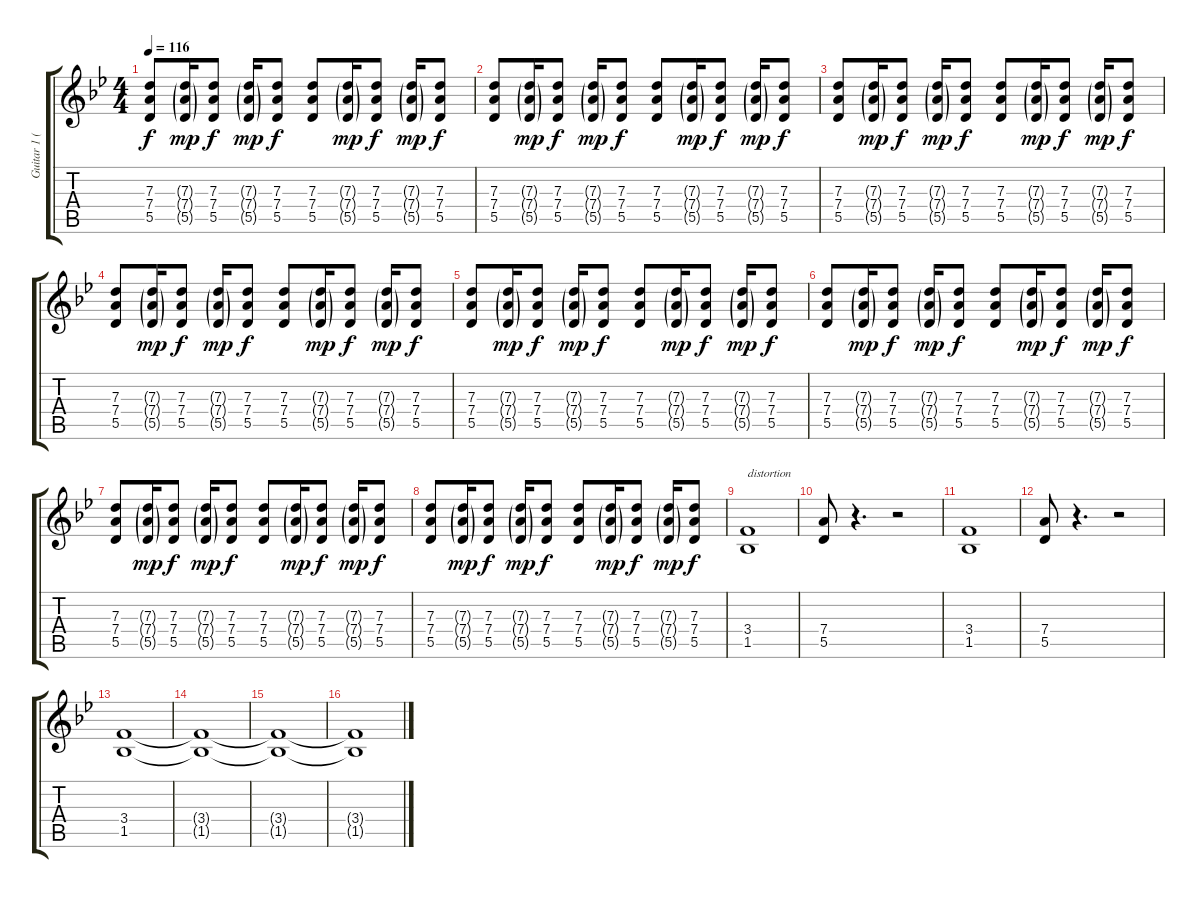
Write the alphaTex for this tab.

\track ("Guitar 1 (Hogson)" "Guitar 1 (") {instrument electricguitarjazz}
\staff {score tabs}
\tuning (E4 B3 G3 D3 A2 E2) {hide}
\ts (4 4)
\tempo 116
\clef g2
\ks bb
(7.3 7.4 5.5).8{dy f} (7.3{g} 7.4{g} 5.5{g}).16{dy mp} (7.3 7.4 5.5).8{dy f} (7.3{g} 7.4{g} 5.5{g}).16{dy mp} (7.3 7.4 5.5).8{dy f} (7.3 7.4 5.5).8 (7.3{g} 7.4{g} 5.5{g}).16{dy mp} (7.3 7.4 5.5).8{dy f} (7.3{g} 7.4{g} 5.5{g}).16{dy mp} (7.3 7.4 5.5).8{dy f} |
(7.3 7.4 5.5).8 (7.3{g} 7.4{g} 5.5{g}).16{dy mp} (7.3 7.4 5.5).8{dy f} (7.3{g} 7.4{g} 5.5{g}).16{dy mp} (7.3 7.4 5.5).8{dy f} (7.3 7.4 5.5).8 (7.3{g} 7.4{g} 5.5{g}).16{dy mp} (7.3 7.4 5.5).8{dy f} (7.3{g} 7.4{g} 5.5{g}).16{dy mp} (7.3 7.4 5.5).8{dy f} |
(7.3 7.4 5.5).8 (7.3{g} 7.4{g} 5.5{g}).16{dy mp} (7.3 7.4 5.5).8{dy f} (7.3{g} 7.4{g} 5.5{g}).16{dy mp} (7.3 7.4 5.5).8{dy f} (7.3 7.4 5.5).8 (7.3{g} 7.4{g} 5.5{g}).16{dy mp} (7.3 7.4 5.5).8{dy f} (7.3{g} 7.4{g} 5.5{g}).16{dy mp} (7.3 7.4 5.5).8{dy f} |
(7.3 7.4 5.5).8 (7.3{g} 7.4{g} 5.5{g}).16{dy mp} (7.3 7.4 5.5).8{dy f} (7.3{g} 7.4{g} 5.5{g}).16{dy mp} (7.3 7.4 5.5).8{dy f} (7.3 7.4 5.5).8 (7.3{g} 7.4{g} 5.5{g}).16{dy mp} (7.3 7.4 5.5).8{dy f} (7.3{g} 7.4{g} 5.5{g}).16{dy mp} (7.3 7.4 5.5).8{dy f} |
(7.3 7.4 5.5).8 (7.3{g} 7.4{g} 5.5{g}).16{dy mp} (7.3 7.4 5.5).8{dy f} (7.3{g} 7.4{g} 5.5{g}).16{dy mp} (7.3 7.4 5.5).8{dy f} (7.3 7.4 5.5).8 (7.3{g} 7.4{g} 5.5{g}).16{dy mp} (7.3 7.4 5.5).8{dy f} (7.3{g} 7.4{g} 5.5{g}).16{dy mp} (7.3 7.4 5.5).8{dy f} |
(7.3 7.4 5.5).8 (7.3{g} 7.4{g} 5.5{g}).16{dy mp} (7.3 7.4 5.5).8{dy f} (7.3{g} 7.4{g} 5.5{g}).16{dy mp} (7.3 7.4 5.5).8{dy f} (7.3 7.4 5.5).8 (7.3{g} 7.4{g} 5.5{g}).16{dy mp} (7.3 7.4 5.5).8{dy f} (7.3{g} 7.4{g} 5.5{g}).16{dy mp} (7.3 7.4 5.5).8{dy f} |
(7.3 7.4 5.5).8 (7.3{g} 7.4{g} 5.5{g}).16{dy mp} (7.3 7.4 5.5).8{dy f} (7.3{g} 7.4{g} 5.5{g}).16{dy mp} (7.3 7.4 5.5).8{dy f} (7.3 7.4 5.5).8 (7.3{g} 7.4{g} 5.5{g}).16{dy mp} (7.3 7.4 5.5).8{dy f} (7.3{g} 7.4{g} 5.5{g}).16{dy mp} (7.3 7.4 5.5).8{dy f} |
(7.3 7.4 5.5).8 (7.3{g} 7.4{g} 5.5{g}).16{dy mp} (7.3 7.4 5.5).8{dy f} (7.3{g} 7.4{g} 5.5{g}).16{dy mp} (7.3 7.4 5.5).8{dy f} (7.3 7.4 5.5).8 (7.3{g} 7.4{g} 5.5{g}).16{dy mp} (7.3 7.4 5.5).8{dy f} (7.3{g} 7.4{g} 5.5{g}).16{dy mp} (7.3 7.4 5.5).8{dy f} |
(3.4 1.5).1{txt "distortion" volume 11 instrument distortionguitar} |
(7.4 5.5).8 r.4{d} r.2 |
(3.4 1.5).1 |
(7.4 5.5).8 r.4{d} r.2 |
(3.4 1.5).1 |
(3.4{t} 1.5{t}).1 |
(3.4{t} 1.5{t}).1 |
(3.4{t} 1.5{t}).1
